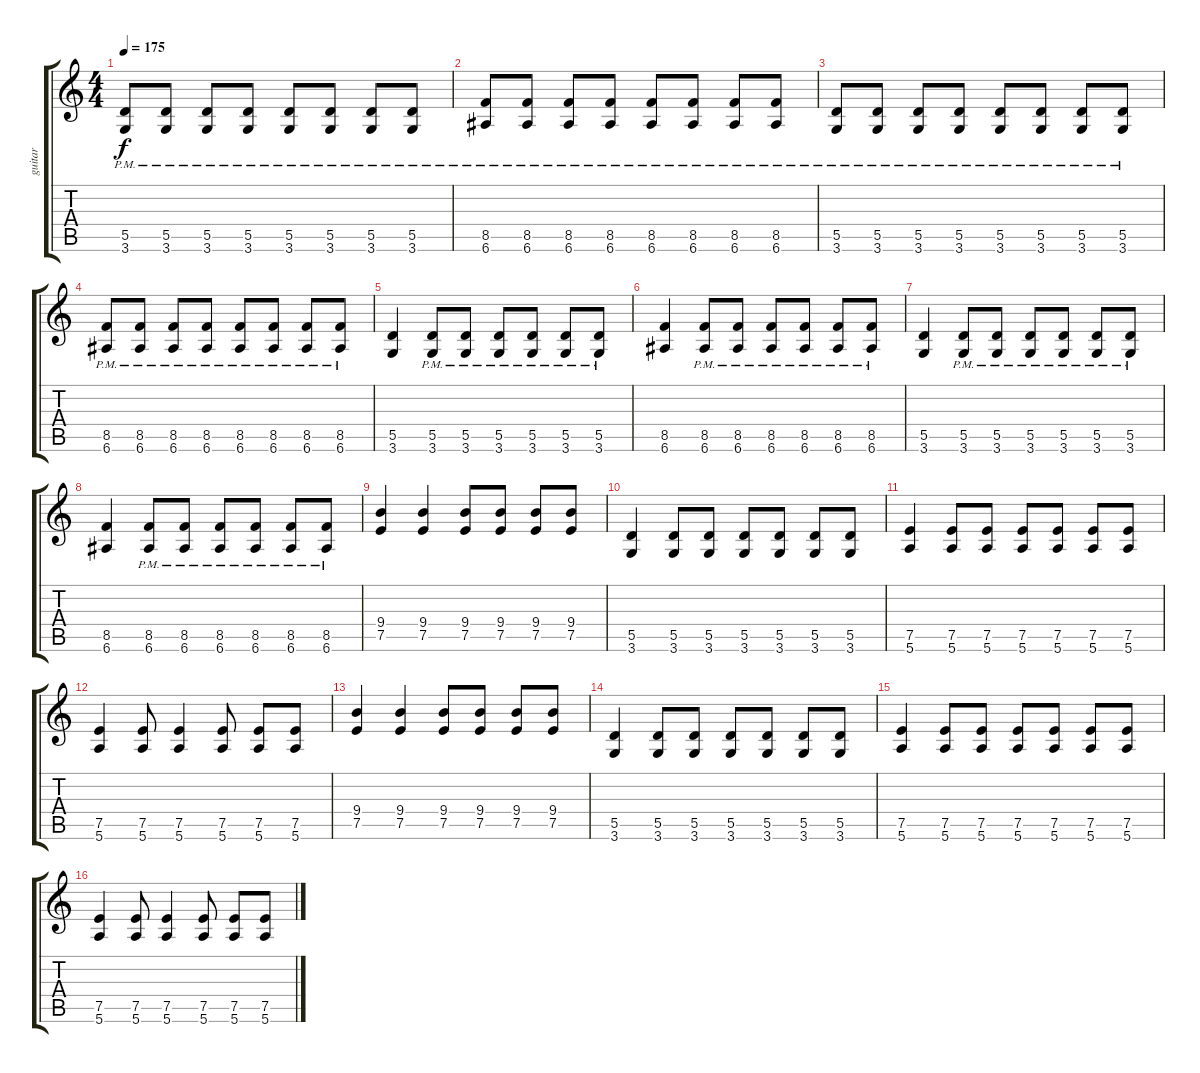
\track ("guitar" "guitar") {instrument distortionguitar}
\staff {score tabs}
\tuning (E4 B3 G3 D3 A2 E2) {hide}
\ts (4 4)
\tempo 175
\clef g2
\ks c
(5.5{pm} 3.6{pm}).8{dy f} (5.5{pm} 3.6{pm}).8 (5.5{pm} 3.6{pm}).8 (5.5{pm} 3.6{pm}).8 (5.5{pm} 3.6{pm}).8 (5.5{pm} 3.6{pm}).8 (5.5{pm} 3.6{pm}).8 (5.5{pm} 3.6{pm}).8 |
(8.5{pm} 6.6{pm}).8 (8.5{pm} 6.6{pm}).8 (8.5{pm} 6.6{pm}).8 (8.5{pm} 6.6{pm}).8 (8.5{pm} 6.6{pm}).8 (8.5{pm} 6.6{pm}).8 (8.5{pm} 6.6{pm}).8 (8.5{pm} 6.6{pm}).8 |
(5.5{pm} 3.6{pm}).8 (5.5{pm} 3.6{pm}).8 (5.5{pm} 3.6{pm}).8 (5.5{pm} 3.6{pm}).8 (5.5{pm} 3.6{pm}).8 (5.5{pm} 3.6{pm}).8 (5.5{pm} 3.6{pm}).8 (5.5{pm} 3.6{pm}).8 |
(8.5{pm} 6.6{pm}).8 (8.5{pm} 6.6{pm}).8 (8.5{pm} 6.6{pm}).8 (8.5{pm} 6.6{pm}).8 (8.5{pm} 6.6{pm}).8 (8.5{pm} 6.6{pm}).8 (8.5{pm} 6.6{pm}).8 (8.5{pm} 6.6{pm}).8 |
(5.5 3.6).4 (5.5{pm} 3.6{pm}).8 (5.5{pm} 3.6{pm}).8 (5.5{pm} 3.6{pm}).8 (5.5{pm} 3.6{pm}).8 (5.5{pm} 3.6{pm}).8 (5.5{pm} 3.6{pm}).8 |
(8.5 6.6).4 (8.5{pm} 6.6{pm}).8 (8.5{pm} 6.6{pm}).8 (8.5{pm} 6.6{pm}).8 (8.5{pm} 6.6{pm}).8 (8.5{pm} 6.6{pm}).8 (8.5{pm} 6.6{pm}).8 |
(5.5 3.6).4 (5.5{pm} 3.6{pm}).8 (5.5{pm} 3.6{pm}).8 (5.5{pm} 3.6{pm}).8 (5.5{pm} 3.6{pm}).8 (5.5{pm} 3.6{pm}).8 (5.5{pm} 3.6{pm}).8 |
(8.5 6.6).4 (8.5{pm} 6.6{pm}).8 (8.5{pm} 6.6{pm}).8 (8.5{pm} 6.6{pm}).8 (8.5{pm} 6.6{pm}).8 (8.5{pm} 6.6{pm}).8 (8.5{pm} 6.6{pm}).8 |
(9.4 7.5).4 (9.4 7.5).4 (9.4 7.5).8 (9.4 7.5).8 (9.4 7.5).8 (9.4 7.5).8 |
(5.5 3.6).4 (5.5 3.6).8 (5.5 3.6).8 (5.5 3.6).8 (5.5 3.6).8 (5.5 3.6).8 (5.5 3.6).8 |
(7.5 5.6).4 (7.5 5.6).8 (7.5 5.6).8 (7.5 5.6).8 (7.5 5.6).8 (7.5 5.6).8 (7.5 5.6).8 |
(7.5 5.6).4 (7.5 5.6).8 (7.5 5.6).4 (7.5 5.6).8 (7.5 5.6).8 (7.5 5.6).8 |
(9.4 7.5).4 (9.4 7.5).4 (9.4 7.5).8 (9.4 7.5).8 (9.4 7.5).8 (9.4 7.5).8 |
(5.5 3.6).4 (5.5 3.6).8 (5.5 3.6).8 (5.5 3.6).8 (5.5 3.6).8 (5.5 3.6).8 (5.5 3.6).8 |
(7.5 5.6).4 (7.5 5.6).8 (7.5 5.6).8 (7.5 5.6).8 (7.5 5.6).8 (7.5 5.6).8 (7.5 5.6).8 |
(7.5 5.6).4 (7.5 5.6).8 (7.5 5.6).4 (7.5 5.6).8 (7.5 5.6).8 (7.5 5.6).8
